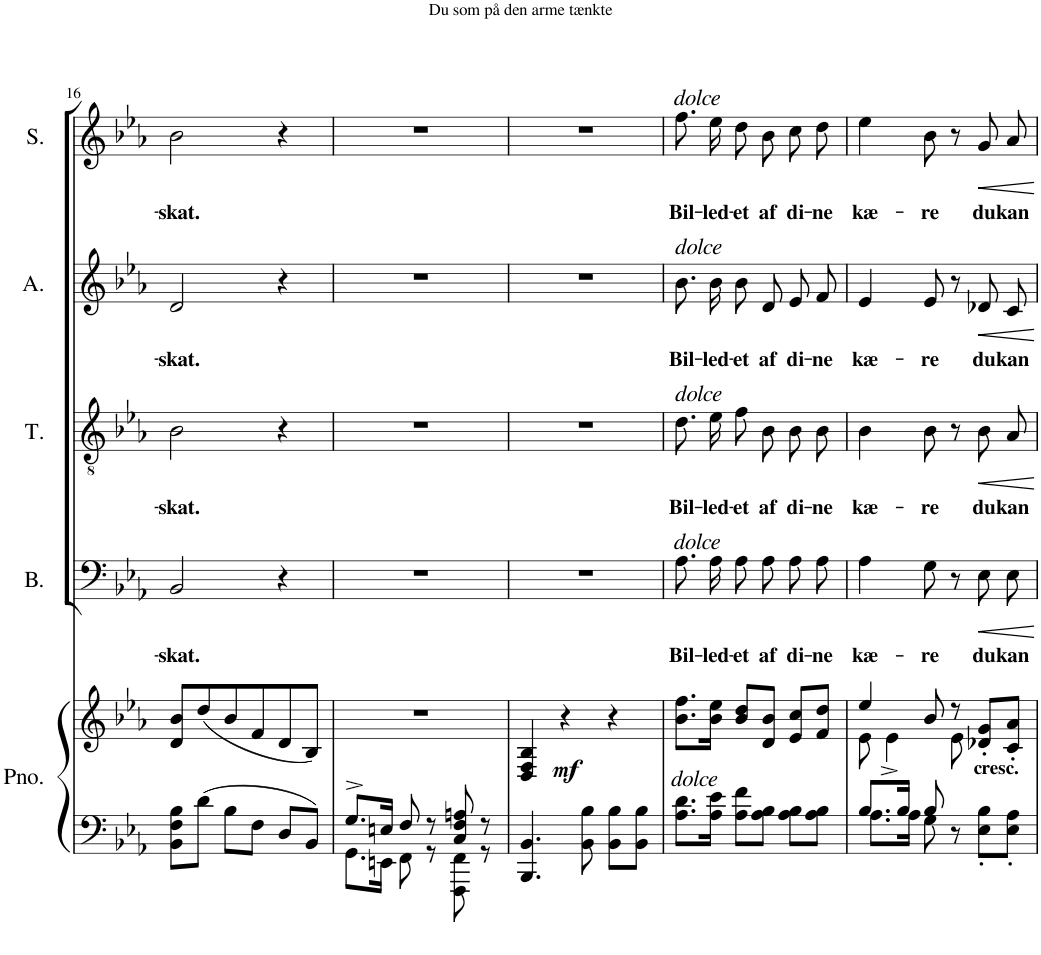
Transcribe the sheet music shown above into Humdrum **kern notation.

**kern	**kern	**dynam	**kern	**text	**kern	**text	**kern	**text	**kern	**text
*part5	*part5	*part5	*part4	*part4	*part3	*part3	*part2	*part2	*part1	*part1
*staff6	*staff5	*staff5/6	*staff4	*staff4	*staff3	*staff3	*staff2	*staff2	*staff1	*staff1
*I"Pianoforte	*	*	*I"Bassi	*	*I"Tenori	*	*I"Contralti	*	*I"Soprani	*
*I'Pno.	*	*	*I'B.	*	*I'T.	*	*	*	*I'S.	*
!!LO:PB:g=z
*clefF4	*clefG2	*	*clefF4	*	*clefGv2	*	*clefG2	*	*clefG2	*
*k[b-e-a-]	*k[b-e-a-]	*	*k[b-e-a-]	*	*k[b-e-a-]	*	*k[b-e-a-]	*	*k[b-e-a-]	*
*M3/4	*M3/4	*	*M3/4	*	*M3/4	*	*M3/4	*	*M3/4	*
=16	=16	=16	=16	=16	=16	=16	=16	=16	=16	=16
!	!	!	!	!LO:LY:b	!	!LO:LY:b	!	!LO:LY:b	!	!LO:LY:b
8BB-\ 8F\ 8B-\L	8d/ 8b-/L	.	2BB-/	-skat.	2B-\	-skat.	2d/	-skat.	2b-\	-skat.
8d\J	(8dd/	.	.	.	.	.	.	.	.	.
8B-\L	8b-/	.	.	.	.	.	.	.	.	.
8F\J	8f/	.	.	.	.	.	.	.	.	.
8D/L	8d/	.	4r	.	4r	.	4r	.	4r	.
8BB-/J	8B-/J)	.	.	.	.	.	.	.	.	.
=17	=17	=17	=17	=17	=17	=17	=17	=17	=17	=17
*^	*	*	*	*	*	*	*	*	*	*
8.G^/L	8.GG\L	2.r	.	2.r	.	2.r	.	2.r	.	2.r	.
16En/Jk	16EEn\Jk	.	.	.	.	.	.	.	.	.	.
8F/	8FF\	.	.	.	.	.	.	.	.	.	.
8r	8r	.	.	.	.	.	.	.	.	.	.
8C/ 8F/ 8An/	8FFF\ 8FF\	.	.	.	.	.	.	.	.	.	.
8r	8r	.	.	.	.	.	.	.	.	.	.
*v	*v	*	*	*	*	*	*	*	*	*	*
=18	=18	=18	=18	=18	=18	=18	=18	=18	=18	=18
4.BBB-/ 4.BB-/	4D/ 4F/ 4B-/	.	2.r	.	2.r	.	2.r	.	2.r	.
!	!	!LO:DY:b	!	!	!	!	!	!	!	!
.	4r	mf	.	.	.	.	.	.	.	.
8BB-\ 8B-\	.	.	.	.	.	.	.	.	.	.
8BB-\ 8B-\L	4r	.	.	.	.	.	.	.	.	.
8BB-\ 8B-\J	.	.	.	.	.	.	.	.	.	.
=19	=19	=19	=19	=19	=19	=19	=19	=19	=19	=19
!	!	!	!	!	!	!	!	!	!LO:TX:a:i:t=dolce	!
!	!	!	!	!	!	!	!LO:TX:a:i:t=dolce	!	!	!
!	!	!	!	!	!LO:TX:a:i:t=dolce	!	!	!	!	!
!	!	!	!LO:TX:a:i:t=dolce	!	!	!	!	!	!	!
!LO:TX:a:i:t=dolce	!	!	!	!	!	!	!	!	!	!
!	!	!	!	!LO:LY:b	!	!LO:LY:b	!	!LO:LY:b	!	!LO:LY:b
8.A-\ 8.d\L	8.b-\ 8.ff\L	.	8.A-\L	Bil-	8.d\L	Bil-	8.b-\L	Bil-	8.ff\L	Bil-
!	!	!	!	!LO:LY:b	!	!LO:LY:b	!	!LO:LY:b	!	!LO:LY:b
16A-\ 16e-\Jk	16b-\ 16ee-\Jk	.	16A-\Jk	-led-	16e-\Jk	-led-	16b-\Jk	-led-	16ee-\Jk	-led-
!	!	!	!	!LO:LY:b	!	!LO:LY:b	!	!LO:LY:b	!	!LO:LY:b
8A-\ 8f\L	8b-/ 8dd/L	.	8A-\L	-et	8f\L	-et	8b-/L	-et	8dd\L	-et
!	!	!	!	!LO:LY:b	!	!LO:LY:b	!	!LO:LY:b	!	!LO:LY:b
8A-\ 8B-\J	8d/ 8b-/J	.	8A-\J	af	8B-\J	af	8d/J	af	8b-\J	af
!	!	!	!	!LO:LY:b	!	!LO:LY:b	!	!LO:LY:b	!	!LO:LY:b
8A-\ 8B-\L	8e-/ 8cc/L	.	8A-\L	di-	8B-\L	di-	8e-/L	di-	8cc\L	di-
!	!	!	!	!LO:LY:b	!	!LO:LY:b	!	!LO:LY:b	!	!LO:LY:b
8A-\ 8B-\J	8f/ 8dd/J	.	8A-\J	-ne	8B-\J	-ne	8f/J	-ne	8dd\J	-ne
=20	=20	=20	=20	=20	=20	=20	=20	=20	=20	=20
*^	*^	*	*	*	*	*	*	*	*	*
!	!	!	!	!	!	!LO:LY:b	!	!LO:LY:b	!	!LO:LY:b	!	!LO:LY:b
8.B-/L	8.A-\L	4ee-/	8e-\	.	4A-\	kæ-	4B-\	kæ-	4e-/	kæ-	4ee-\	kæ-
.	.	.	4e-^\	.	.	.	.	.	.	.	.	.
16B-/Jk	16A-\Jk	.	.	.	.	.	.	.	.	.	.	.
!	!	!	!	!	!	!LO:LY:b	!	!LO:LY:b	!	!LO:LY:b	!	!LO:LY:b
8B-/	8G\	8b-/	.	.	8G\	-re	8B-\	-re	8e-/	-re	8b-\	-re
8r	8ryy	8r	8e-\	.	8r	.	8r	.	8r	.	8r	.
!	!	!	!	!LO:DY:b	!	!LO:LY:b	!	!LO:LY:b	!	!LO:LY:b	!	!LO:LY:b
4ryy	8E-\' 8B-\'L	8d-X/' 8g/'L	4ryy	other-dynamics	8E-\L	du	8B-/L	du	8d-X/L	du	8g/L	du
!	!	!	!	!	!	!LO:LY:b	!	!LO:LY:b	!	!LO:LY:b	!	!LO:LY:b
.	8E-\' 8A-\'J	8c/' 8a-/'J	.	.	8E-\J	kan	8A-/J	kan	8c/J	kan	8a-/J	kan
*v	*v	*	*	*	*	*	*	*	*	*	*	*
*	*v	*v	*	*	*	*	*	*	*	*	*
=	=	=	=	=	=	=	=	=	=	=
*-	*-	*-	*-	*-	*-	*-	*-	*-	*-	*-
